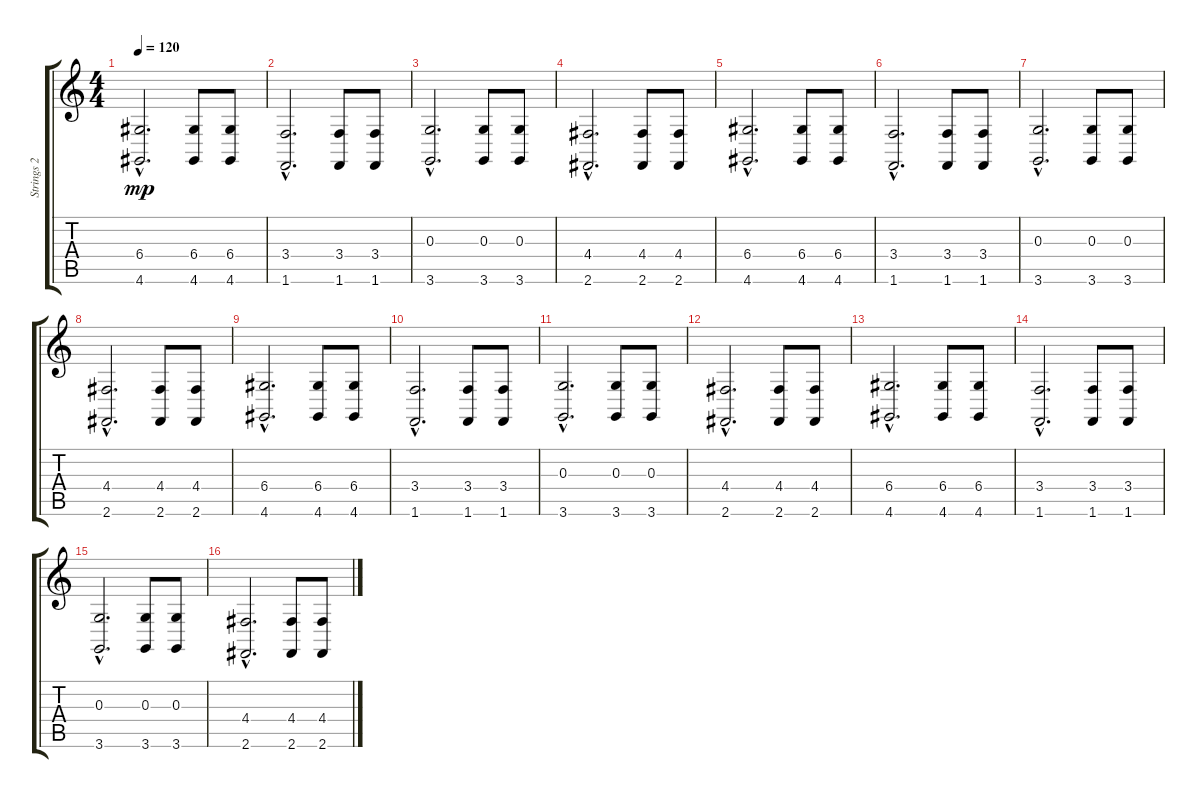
\track ("Strings 2" "Strings 2") {instrument stringensemble1}
\staff {score tabs}
\tuning (E4 B3 G3 D3 A2 E2) {hide}
\ts (4 4)
\tempo 120
\clef g2
\ks c
(6.4{hac} 4.6{hac}).2{d dy mp} (6.4 4.6).8 (6.4 4.6).8 |
(3.4{hac} 1.6{hac}).2{d} (3.4 1.6).8 (3.4 1.6).8 |
(0.3{hac} 3.6{hac}).2{d} (0.3 3.6).8 (0.3 3.6).8 |
(4.4{hac} 2.6{hac}).2{d} (4.4 2.6).8 (4.4 2.6).8 |
(6.4{hac} 4.6{hac}).2{d} (6.4 4.6).8 (6.4 4.6).8 |
(3.4{hac} 1.6{hac}).2{d} (3.4 1.6).8 (3.4 1.6).8 |
(0.3{hac} 3.6{hac}).2{d} (0.3 3.6).8 (0.3 3.6).8 |
(4.4{hac} 2.6{hac}).2{d} (4.4 2.6).8 (4.4 2.6).8 |
(6.4{hac} 4.6{hac}).2{d} (6.4 4.6).8 (6.4 4.6).8 |
(3.4{hac} 1.6{hac}).2{d} (3.4 1.6).8 (3.4 1.6).8 |
(0.3{hac} 3.6{hac}).2{d} (0.3 3.6).8 (0.3 3.6).8 |
(4.4{hac} 2.6{hac}).2{d} (4.4 2.6).8 (4.4 2.6).8 |
(6.4{hac} 4.6{hac}).2{d} (6.4 4.6).8 (6.4 4.6).8 |
(3.4{hac} 1.6{hac}).2{d} (3.4 1.6).8 (3.4 1.6).8 |
(0.3{hac} 3.6{hac}).2{d} (0.3 3.6).8 (0.3 3.6).8 |
(4.4{hac} 2.6{hac}).2{d} (4.4 2.6).8 (4.4 2.6).8
